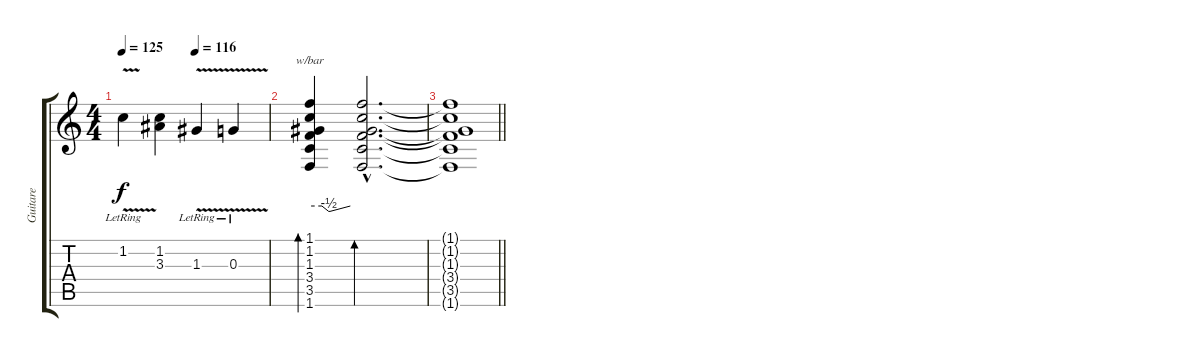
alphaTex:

\track ("Guitare" "Guitare") {instrument electricguitarjazz}
\staff {score tabs}
\tuning (E4 B3 G3 D3 A2 E2) {hide}
\ts (4 4)
\tempo 125
\tempo (116 0.5)
\clef g2
\ks c
1.2{v lr}.4{dy f} (1.2 3.3).4 1.3{v lr}.4 0.3{v lr}.4 |
(1.1 1.2 1.3 3.4 3.5 1.6).4{tbe (custom default 0 0 18 0 28 -2 30 -2 60 0) bd 480} (1.1{hac t} 1.2{hac t} 1.3{hac t} 3.4{hac t} 3.5{hac t} 1.6{hac t}).2{d bd 480} |
\barLineRight lightlight
(1.1{t} 1.2{t} 1.3{t} 3.4{t} 3.5{t} 1.6{t}).1
